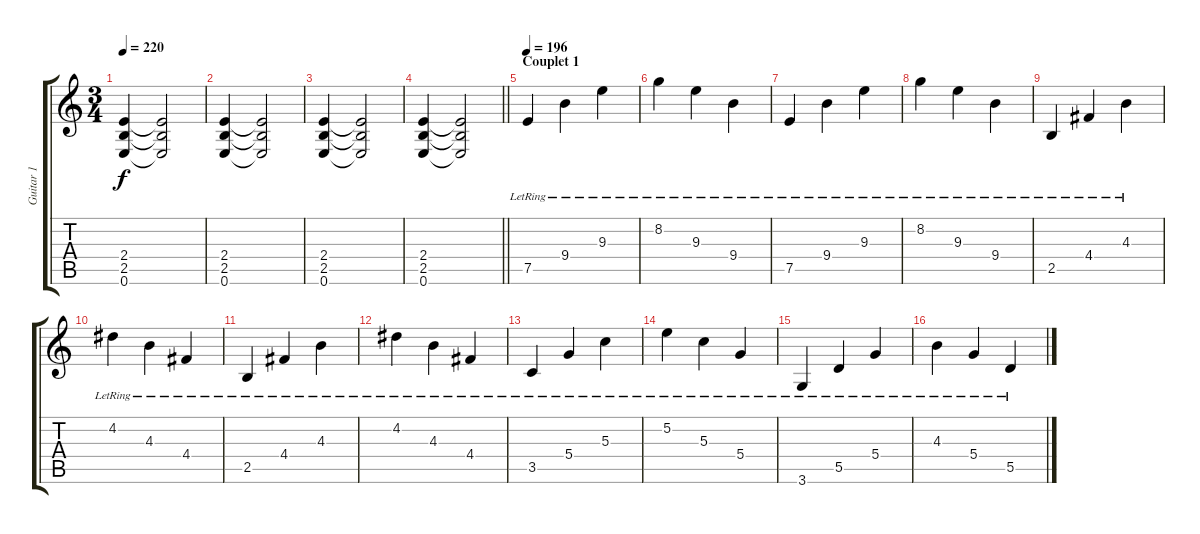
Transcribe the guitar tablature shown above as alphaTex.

\track ("Guitar 1" "Guitar 1") {instrument overdrivenguitar}
\staff {score tabs}
\tuning (E4 B3 G3 D3 A2 E2) {hide}
\ts (3 4)
\tempo 220
\clef g2
\ks c
(2.4 2.5 0.6).4{dy f} (2.4{t} 2.5{t} 0.6{t}).2 |
(2.4 2.5 0.6).4 (2.4{t} 2.5{t} 0.6{t}).2 |
(2.4 2.5 0.6).4 (2.4{t} 2.5{t} 0.6{t}).2 |
\barLineRight lightlight
(2.4 2.5 0.6).4 (2.4{t} 2.5{t} 0.6{t}).2 |
\section ("" "Couplet 1")
\tempo 196
7.5{lr}.4{balance 14 instrument electricguitarjazz} 9.4{lr}.4 9.3{lr}.4 |
8.2{lr}.4 9.3{lr}.4 9.4{lr}.4 |
7.5{lr}.4 9.4{lr}.4 9.3{lr}.4 |
8.2{lr}.4 9.3{lr}.4 9.4{lr}.4 |
2.5{lr}.4 4.4{lr}.4 4.3{lr}.4 |
4.2{lr}.4 4.3{lr}.4 4.4{lr}.4 |
2.5{lr}.4 4.4{lr}.4 4.3{lr}.4 |
4.2{lr}.4 4.3{lr}.4 4.4{lr}.4 |
3.5{lr}.4 5.4{lr}.4 5.3{lr}.4 |
5.2{lr}.4 5.3{lr}.4 5.4{lr}.4 |
3.6{lr}.4 5.5{lr}.4 5.4{lr}.4 |
4.3{lr}.4 5.4{lr}.4 5.5{lr}.4
